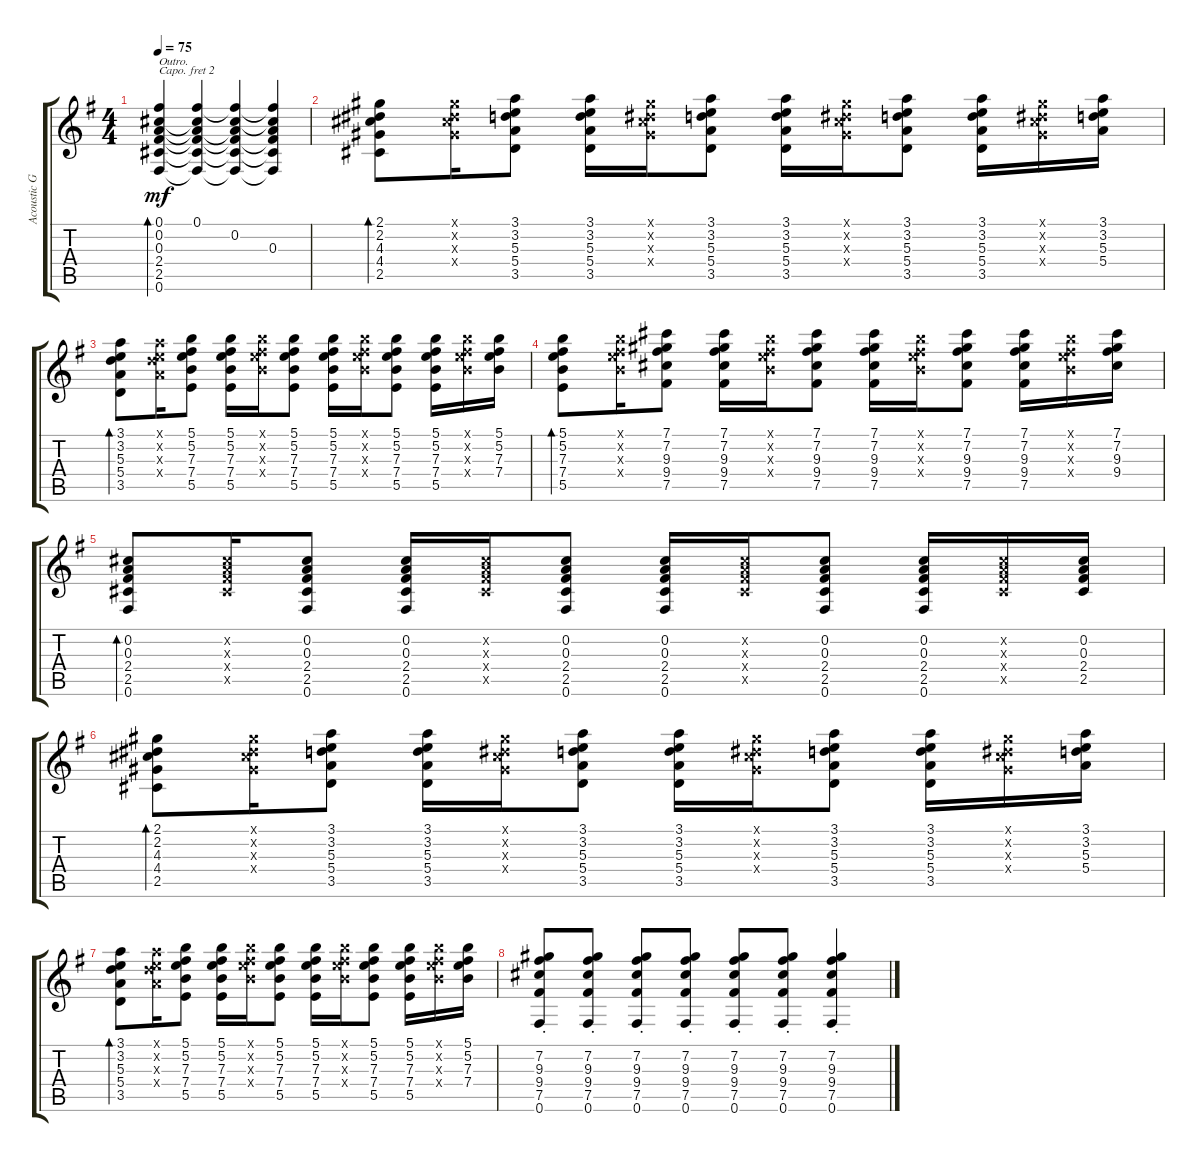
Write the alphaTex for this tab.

\track ("Acoustic Guitar" "Acoustic G") {instrument acousticguitarsteel}
\staff {score tabs}
\capo 2
\tuning (E4 B3 G3 D3 A2 E2) {hide}
\ts (4 4)
\tempo 75
\clef g2
\ks eminor
(0.1 0.2 0.3 2.4 2.5 0.6).4{bd 120 txt "Outro." dy mf} (0.1 0.2{t} 0.3{t} 2.4{t} 2.5{t} 0.6{t}).4 (0.1{t} 0.2 0.3{t} 2.4{t} 2.5{t} 0.6{t}).4 (0.1{t} 0.2{t} 0.3 2.4{t} 2.5{t} 0.6{t}).4 |
(2.1 2.2 4.3 4.4 2.5).8{bd 30} (2.1{x} 2.2{x} 4.3{x} 4.4{x}).16 (3.1 3.2 5.3 5.4 3.5).8 (3.1 3.2 5.3 5.4 3.5).16 (2.1{x} 2.2{x} 4.3{x} 4.4{x}).16 (3.1 3.2 5.3 5.4 3.5).8 (3.1 3.2 5.3 5.4 3.5).16 (2.1{x} 2.2{x} 4.3{x} 4.4{x}).16 (3.1 3.2 5.3 5.4 3.5).8 (3.1 3.2 5.3 5.4 3.5).16 (2.1{x} 2.2{x} 4.3{x} 4.4{x}).16 (3.1 3.2 5.3 5.4).16 |
(3.1 3.2 5.3 5.4 3.5).8{bd 30} (3.1{x} 3.2{x} 5.3{x} 5.4{x}).16 (5.1 5.2 7.3 7.4 5.5).8 (5.1 5.2 7.3 7.4 5.5).16 (5.1{x} 5.2{x} 7.3{x} 7.4{x}).16 (5.1 5.2 7.3 7.4 5.5).8 (5.1 5.2 7.3 7.4 5.5).16 (5.1{x} 5.2{x} 7.3{x} 7.4{x}).16 (5.1 5.2 7.3 7.4 5.5).8 (5.1 5.2 7.3 7.4 5.5).16 (5.1{x} 5.2{x} 7.3{x} 7.4{x}).16 (5.1 5.2 7.3 7.4).16 |
(5.1 5.2 7.3 7.4 5.5).8{bd 30} (5.1{x} 5.2{x} 7.3{x} 7.4{x}).16 (7.1 7.2 9.3 9.4 7.5).8 (7.1 7.2 9.3 9.4 7.5).16 (5.1{x} 5.2{x} 7.3{x} 7.4{x}).16 (7.1 7.2 9.3 9.4 7.5).8 (7.1 7.2 9.3 9.4 7.5).16 (5.1{x} 5.2{x} 7.3{x} 7.4{x}).16 (7.1 7.2 9.3 9.4 7.5).8 (7.1 7.2 9.3 9.4 7.5).16 (5.1{x} 5.2{x} 7.3{x} 7.4{x}).16 (7.1 7.2 9.3 9.4).16 |
(0.2 0.3 2.4 2.5 0.6).8{bd 30} (0.2{x} 0.3{x} 2.4{x} 2.5{x}).16 (0.2 0.3 2.4 2.5 0.6).8 (0.2 0.3 2.4 2.5 0.6).16 (0.2{x} 0.3{x} 2.4{x} 2.5{x}).16 (0.2 0.3 2.4 2.5 0.6).8 (0.2 0.3 2.4 2.5 0.6).16 (0.2{x} 0.3{x} 2.4{x} 2.5{x}).16 (0.2 0.3 2.4 2.5 0.6).8 (0.2 0.3 2.4 2.5 0.6).16 (0.2{x} 0.3{x} 2.4{x} 2.5{x}).16 (0.2 0.3 2.4 2.5).16 |
(2.1 2.2 4.3 4.4 2.5).8{bd 30} (2.1{x} 2.2{x} 4.3{x} 4.4{x}).16 (3.1 3.2 5.3 5.4 3.5).8 (3.1 3.2 5.3 5.4 3.5).16 (2.1{x} 2.2{x} 4.3{x} 4.4{x}).16 (3.1 3.2 5.3 5.4 3.5).8 (3.1 3.2 5.3 5.4 3.5).16 (2.1{x} 2.2{x} 4.3{x} 4.4{x}).16 (3.1 3.2 5.3 5.4 3.5).8 (3.1 3.2 5.3 5.4 3.5).16 (2.1{x} 2.2{x} 4.3{x} 4.4{x}).16 (3.1 3.2 5.3 5.4).16 |
(3.1 3.2 5.3 5.4 3.5).8{bd 30} (3.1{x} 3.2{x} 5.3{x} 5.4{x}).16 (5.1 5.2 7.3 7.4 5.5).8 (5.1 5.2 7.3 7.4 5.5).16 (5.1{x} 5.2{x} 7.3{x} 7.4{x}).16 (5.1 5.2 7.3 7.4 5.5).8 (5.1 5.2 7.3 7.4 5.5).16 (5.1{x} 5.2{x} 7.3{x} 7.4{x}).16 (5.1 5.2 7.3 7.4 5.5).8 (5.1 5.2 7.3 7.4 5.5).16 (5.1{x} 5.2{x} 7.3{x} 7.4{x}).16 (5.1 5.2 7.3 7.4).16 |
(7.2{st} 9.3{st} 9.4{st} 7.5{st} 0.6{st}).8 (7.2{st} 9.3{st} 9.4{st} 7.5{st} 0.6{st}).8 (7.2{st} 9.3{st} 9.4{st} 7.5{st} 0.6{st}).8 (7.2{st} 9.3{st} 9.4{st} 7.5{st} 0.6{st}).8 (7.2{st} 9.3{st} 9.4{st} 7.5{st} 0.6{st}).8 (7.2{st} 9.3{st} 9.4{st} 7.5{st} 0.6{st}).8 (7.2{st} 9.3{st} 9.4 7.5{st} 0.6{st}).4
